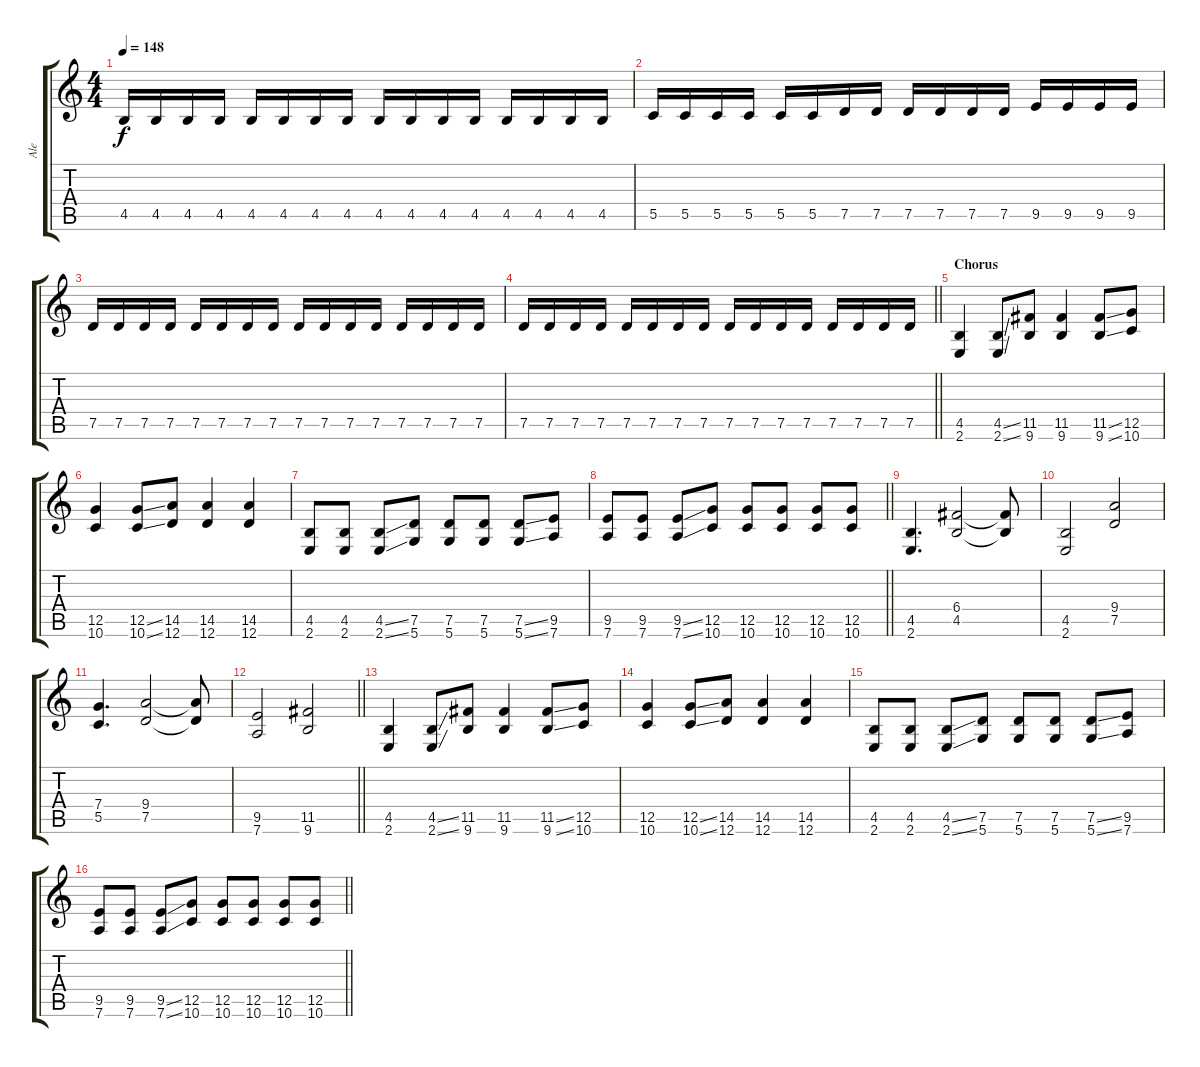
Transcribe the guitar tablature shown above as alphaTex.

\track ("Ale" "Ale") {instrument distortionguitar}
\staff {score tabs}
\tuning (D4 A3 F3 C3 G2 D2) {hide}
\ts (4 4)
\tempo 148
\clef g2
\ks c
4.5.16{dy f} 4.5.16 4.5.16 4.5.16 4.5.16 4.5.16 4.5.16 4.5.16 4.5.16 4.5.16 4.5.16 4.5.16 4.5.16 4.5.16 4.5.16 4.5.16 |
5.5.16 5.5.16 5.5.16 5.5.16 5.5.16 5.5.16 7.5.16 7.5.16 7.5.16 7.5.16 7.5.16 7.5.16 9.5.16 9.5.16 9.5.16 9.5.16 |
7.5.16 7.5.16 7.5.16 7.5.16 7.5.16 7.5.16 7.5.16 7.5.16 7.5.16 7.5.16 7.5.16 7.5.16 7.5.16 7.5.16 7.5.16 7.5.16 |
\barLineRight lightlight
7.5.16 7.5.16 7.5.16 7.5.16 7.5.16 7.5.16 7.5.16 7.5.16 7.5.16 7.5.16 7.5.16 7.5.16 7.5.16 7.5.16 7.5.16 7.5.16 |
\section ("" "Chorus")
(4.5 2.6).4{volume 11} (4.5{ss} 2.6{ss}).8 (11.5 9.6).8 (11.5 9.6).4 (11.5{ss} 9.6{ss}).8 (12.5 10.6).8 |
(12.5 10.6).4 (12.5{ss} 10.6{ss}).8 (14.5 12.6).8 (14.5 12.6).4 (14.5 12.6).4 |
(4.5 2.6).8 (4.5 2.6).8 (4.5{ss} 2.6{ss}).8 (7.5 5.6).8 (7.5 5.6).8 (7.5 5.6).8 (7.5{ss} 5.6{ss}).8 (9.5 7.6).8 |
\barLineRight lightlight
(9.5 7.6).8 (9.5 7.6).8 (9.5{ss} 7.6{ss}).8 (12.5 10.6).8 (12.5 10.6).8 (12.5 10.6).8 (12.5 10.6).8 (12.5 10.6).8 |
(4.5 2.6).4{d} (6.4 4.5).2 (6.4{t} 4.5{t}).8 |
(4.5 2.6).2 (9.4 7.5).2 |
(7.4 5.5).4{d} (9.4 7.5).2 (9.4{t} 7.5{t}).8 |
\barLineRight lightlight
(9.5 7.6).2 (11.5 9.6).2 |
(4.5 2.6).4{volume 11} (4.5{ss} 2.6{ss}).8 (11.5 9.6).8 (11.5 9.6).4 (11.5{ss} 9.6{ss}).8 (12.5 10.6).8 |
(12.5 10.6).4 (12.5{ss} 10.6{ss}).8 (14.5 12.6).8 (14.5 12.6).4 (14.5 12.6).4 |
(4.5 2.6).8 (4.5 2.6).8 (4.5{ss} 2.6{ss}).8 (7.5 5.6).8 (7.5 5.6).8 (7.5 5.6).8 (7.5{ss} 5.6{ss}).8 (9.5 7.6).8 |
\barLineRight lightlight
(9.5 7.6).8 (9.5 7.6).8 (9.5{ss} 7.6{ss}).8 (12.5 10.6).8 (12.5 10.6).8 (12.5 10.6).8 (12.5 10.6).8 (12.5 10.6).8
